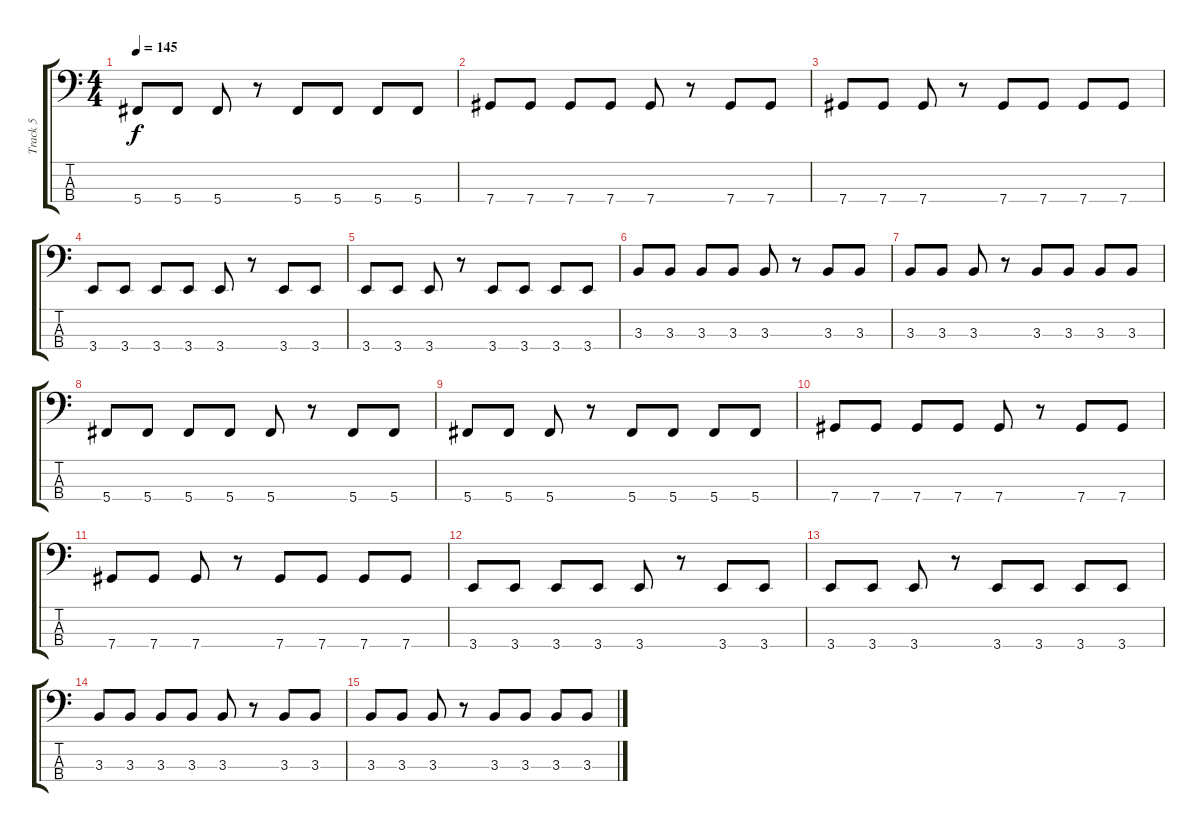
\track ("Track 5" "Track 5") {instrument electricbasspick}
\staff {score tabs}
\tuning (Gb2 Db2 Ab1 Db1) {hide}
\ts (4 4)
\tempo 145
\clef f4
\ks c
5.4.8{dy f} 5.4.8 5.4.8 r.8 5.4.8 5.4.8 5.4.8 5.4.8 |
7.4.8 7.4.8 7.4.8 7.4.8 7.4.8 r.8 7.4.8 7.4.8 |
7.4.8 7.4.8 7.4.8 r.8 7.4.8 7.4.8 7.4.8 7.4.8 |
3.4.8 3.4.8 3.4.8 3.4.8 3.4.8 r.8 3.4.8 3.4.8 |
3.4.8 3.4.8 3.4.8 r.8 3.4.8 3.4.8 3.4.8 3.4.8 |
3.3.8 3.3.8 3.3.8 3.3.8 3.3.8 r.8 3.3.8 3.3.8 |
3.3.8 3.3.8 3.3.8 r.8 3.3.8 3.3.8 3.3.8 3.3.8 |
5.4.8 5.4.8 5.4.8 5.4.8 5.4.8 r.8 5.4.8 5.4.8 |
5.4.8 5.4.8 5.4.8 r.8 5.4.8 5.4.8 5.4.8 5.4.8 |
7.4.8 7.4.8 7.4.8 7.4.8 7.4.8 r.8 7.4.8 7.4.8 |
7.4.8 7.4.8 7.4.8 r.8 7.4.8 7.4.8 7.4.8 7.4.8 |
3.4.8 3.4.8 3.4.8 3.4.8 3.4.8 r.8 3.4.8 3.4.8 |
3.4.8 3.4.8 3.4.8 r.8 3.4.8 3.4.8 3.4.8 3.4.8 |
3.3.8 3.3.8 3.3.8 3.3.8 3.3.8 r.8 3.3.8 3.3.8 |
3.3.8 3.3.8 3.3.8 r.8 3.3.8 3.3.8 3.3.8 3.3.8
